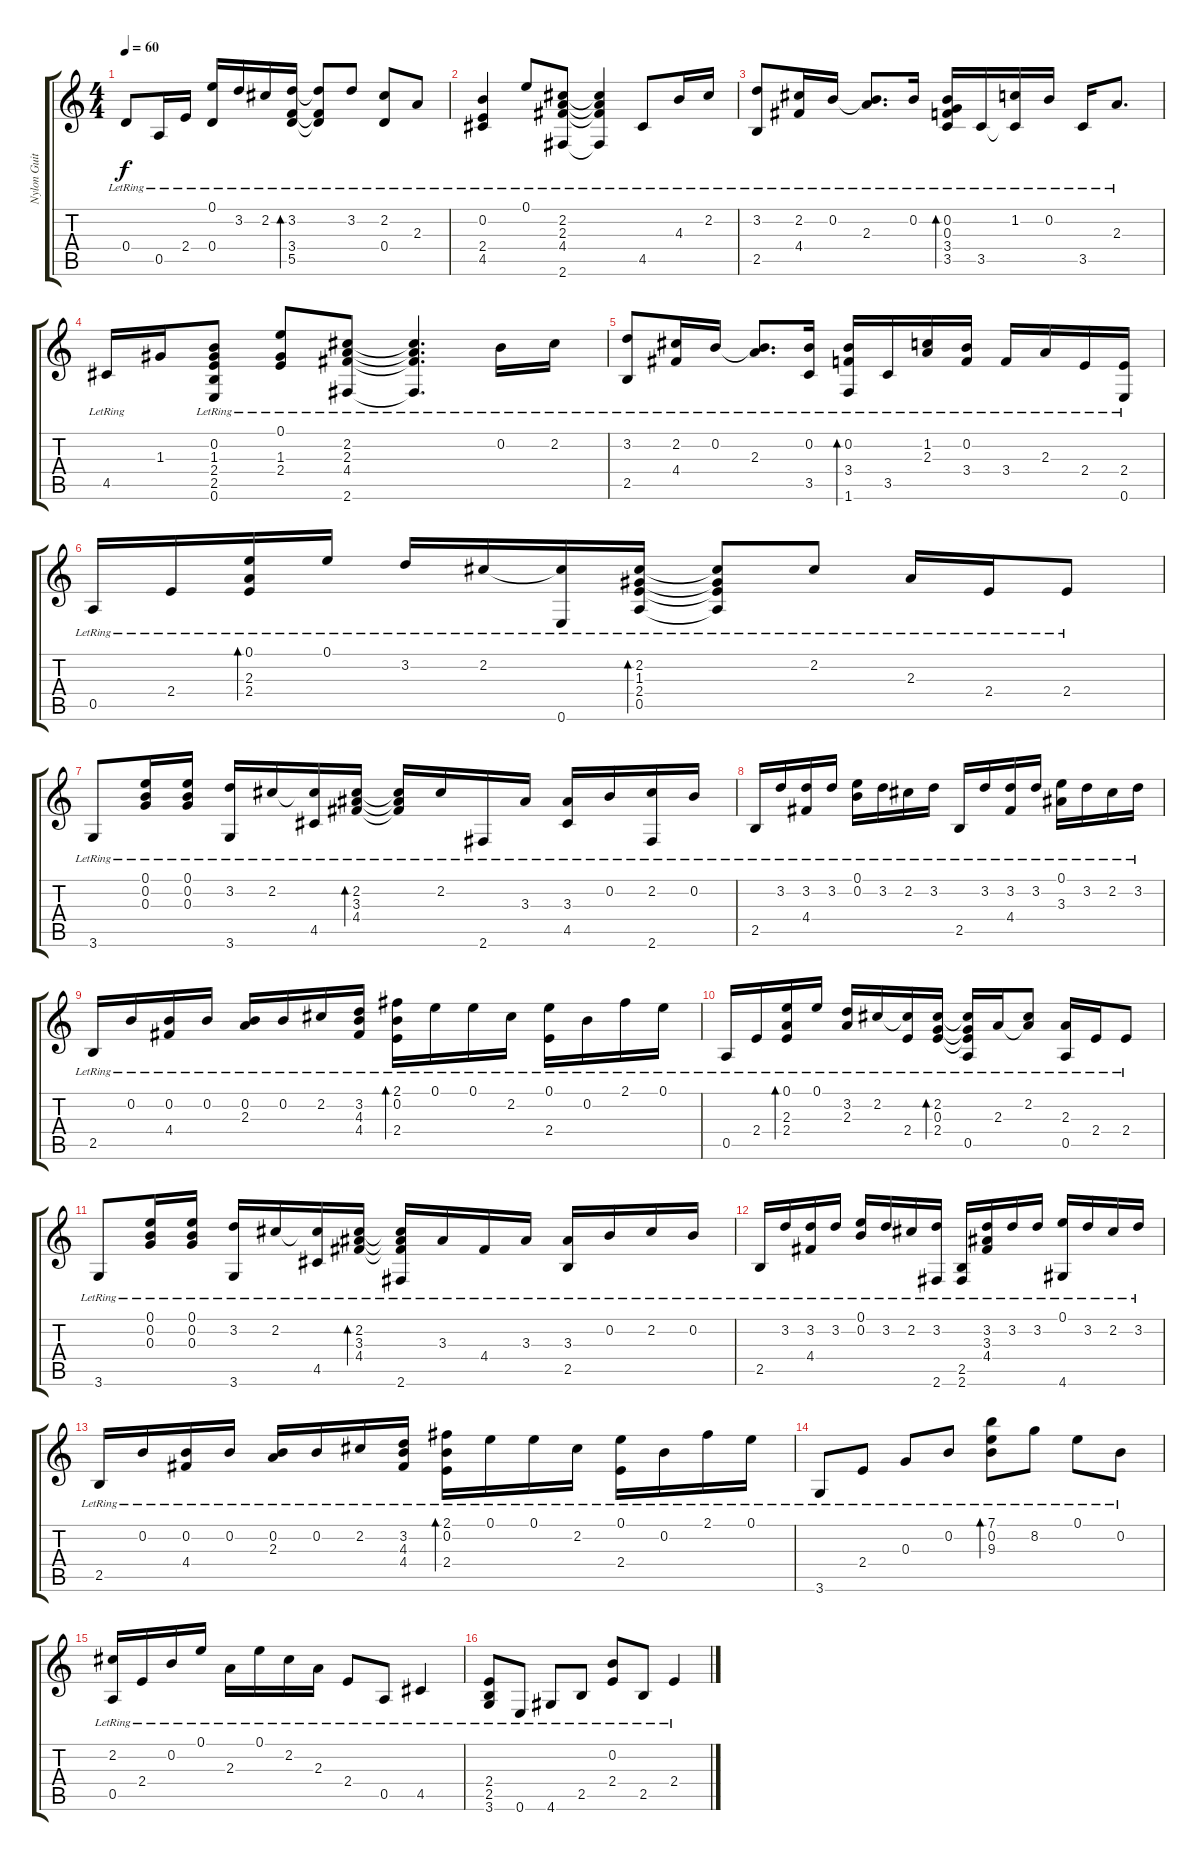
\track ("Nylon Guitar" "Nylon Guit") {instrument acousticguitarnylon}
\staff {score tabs}
\tuning (E4 B3 G3 D3 A2 E2) {hide}
\ts (4 4)
\tempo 60
\clef g2
\ks c
0.4{lr}.8{dy f} 0.5{lr}.16 2.4{lr}.16 (0.1{lr} 0.4{lr}).16 3.2{lr}.16 2.2{lr}.16 (3.2{lr} 3.4{lr} 5.5{lr}).16{bd 30} (3.2{lr t} 3.4{lr t} 5.5{lr t}).8 3.2{lr}.8 (2.2{lr} 0.4{lr}).8 2.3{lr}.8 |
(0.2{lr} 2.4{lr} 4.5{lr}).4 0.1{lr}.8 (2.2{lr} 2.3{lr} 4.4{lr} 2.6{lr}).8 (2.2{lr t} 2.3{lr t} 4.4{lr t} 2.6{lr t}).4 4.5{lr}.8 4.3{lr}.16 2.2{lr}.16 |
(3.2{lr} 2.5{lr}).8 (2.2{lr} 4.4{lr}).16 0.2{lr}.16 (0.2{lr t} 2.3{lr}).8{d} 0.2{lr}.16 (0.2{lr} 0.3{lr} 3.4{lr} 3.5{lr}).16{bd 30} 3.5{lr}.16 (1.2{lr} 3.5{lr t}).16 0.2{lr}.16 3.5{lr}.16 2.3{lr}.8{d} |
4.5{lr}.16 1.3.16 (0.2{lr} 1.3{lr} 2.4{lr} 2.5{lr} 0.6{lr}).8 (0.1{lr} 1.3{lr} 2.4{lr}).8 (2.2{lr} 2.3{lr} 4.4{lr} 2.6{lr}).8 (2.2{lr t} 2.3{lr t} 4.4{lr t} 2.6{lr t}).4{d} 0.2{lr}.16 2.2{lr}.16 |
(3.2{lr} 2.5{lr}).8 (2.2{lr} 4.4{lr}).16 0.2{lr}.16 (0.2{lr t} 2.3{lr}).8{d} (0.2{lr} 3.5{lr}).16 (0.2{lr} 3.4{lr} 1.6{lr}).16{bd 30} 3.5{lr}.16 (1.2{lr} 2.3{lr}).16 (0.2{lr} 3.4{lr}).16 3.4{lr}.16 2.3{lr}.16 2.4{lr}.16 (2.4{lr} 0.6{lr}).16 |
0.5{lr}.16 2.4{lr}.16 (0.1{lr} 2.3{lr} 2.4{lr}).16{bd 30} 0.1{lr}.16 3.2{lr}.16 2.2{lr}.16 (2.2{lr t} 0.6{lr}).16 (2.2{lr} 1.3{lr} 2.4{lr} 0.5{lr}).16{bd 30} (2.2{lr t} 1.3{lr t} 2.4{lr t} 0.5{lr t}).8 2.2{lr}.8 2.3{lr}.16 2.4{lr}.16 2.4{lr}.8 |
3.6{lr}.8 (0.1{lr} 0.2{lr} 0.3{lr}).16 (0.1{lr} 0.2{lr} 0.3{lr}).16 (3.2{lr} 3.6{lr}).16 2.2{lr}.16 (2.2{lr t} 4.5{lr}).16 (2.2{lr} 3.3{lr} 4.4{lr}).16{bd 30} (2.2{lr t} 3.3{lr t} 4.4{lr t}).16 2.2{lr}.16 2.6{lr}.16 3.3{lr}.16 (3.3{lr} 4.5{lr}).16 0.2{lr}.16 (2.2{lr} 2.6{lr}).16 0.2{lr}.16 |
2.5{lr}.16 3.2{lr}.16 (3.2{lr} 4.4{lr}).16 3.2{lr}.16 (0.1{lr} 0.2{lr}).16 3.2{lr}.16 2.2{lr}.16 3.2{lr}.16 2.5{lr}.16 3.2{lr}.16 (3.2{lr} 4.4{lr}).16 3.2{lr}.16 (0.1{lr} 3.3{lr}).16 3.2{lr}.16 2.2{lr}.16 3.2{lr}.16 |
2.5{lr}.16 0.2{lr}.16 (0.2{lr} 4.4{lr}).16 0.2{lr}.16 (0.2{lr} 2.3{lr}).16 0.2{lr}.16 2.2{lr}.16 (3.2{lr} 4.3{lr} 4.4{lr}).16 (2.1{lr} 0.2{lr} 2.4{lr}).16{bd 30} 0.1{lr}.16 0.1{lr}.16 2.2{lr}.16 (0.1{lr} 2.4{lr}).16 0.2{lr}.16 2.1{lr}.16 0.1{lr}.16 |
0.5{lr}.16 2.4{lr}.16 (0.1{lr} 2.3{lr} 2.4{lr}).16{bd 30} 0.1{lr}.16 (3.2{lr} 2.3{lr}).16 2.2{lr}.16 (2.2{lr t} 2.4{lr}).16 (2.2{lr} 0.3{lr} 2.4{lr}).16{bd 30} (2.2{lr t} 0.3{lr t} 2.4{lr t} 0.5{lr}).16 2.3{lr}.16 (2.2{lr} 2.3{lr t}).8 (2.3{lr} 0.5{lr}).16 2.4{lr}.16 2.4{lr}.8 |
3.6{lr}.8 (0.1{lr} 0.2{lr} 0.3{lr}).16 (0.1{lr} 0.2{lr} 0.3{lr}).16 (3.2{lr} 3.6{lr}).16 2.2{lr}.16 (2.2{lr t} 4.5{lr}).16 (2.2{lr} 3.3{lr} 4.4{lr}).16{bd 30} (2.2{lr t} 3.3{lr t} 4.4{lr t} 2.6{lr}).16 3.3{lr}.16 4.4{lr}.16 3.3{lr}.16 (3.3{lr} 2.5{lr}).16 0.2{lr}.16 2.2{lr}.16 0.2{lr}.16 |
2.5{lr}.16 3.2{lr}.16 (3.2{lr} 4.4{lr}).16 3.2{lr}.16 (0.1{lr} 0.2{lr}).16 3.2{lr}.16 2.2{lr}.16 (3.2{lr} 2.6{lr}).16 (2.5{lr} 2.6{lr}).16 (3.2{lr} 3.3{lr} 4.4{lr}).16 3.2{lr}.16 3.2{lr}.16 (0.1{lr} 4.6{lr}).16 3.2{lr}.16 2.2{lr}.16 3.2{lr}.16 |
2.5{lr}.16 0.2{lr}.16 (0.2{lr} 4.4{lr}).16 0.2{lr}.16 (0.2{lr} 2.3{lr}).16 0.2{lr}.16 2.2{lr}.16 (3.2{lr} 4.3{lr} 4.4{lr}).16 (2.1{lr} 0.2{lr} 2.4{lr}).16{bd 30} 0.1{lr}.16 0.1{lr}.16 2.2{lr}.16 (0.1{lr} 2.4{lr}).16 0.2{lr}.16 2.1{lr}.16 0.1{lr}.16 |
3.6{lr}.8 2.4{lr}.8 0.3{lr}.8 0.2{lr}.8 (7.1{lr} 0.2{lr} 9.3{lr}).8{bd 30} 8.2{lr}.8 0.1{lr}.8 0.2{lr}.8 |
(2.2{lr} 0.5{lr}).16 2.4{lr}.16 0.2{lr}.16 0.1{lr}.16 2.3{lr}.16 0.1{lr}.16 2.2{lr}.16 2.3{lr}.16 2.4{lr}.8 0.5{lr}.8 4.5{lr}.4 |
(2.4{lr} 2.5{lr} 3.6{lr}).8 0.6{lr}.8 4.6{lr}.8 2.5{lr}.8 (0.2{lr} 2.4{lr}).8 2.5{lr}.8 2.4{lr}.4
